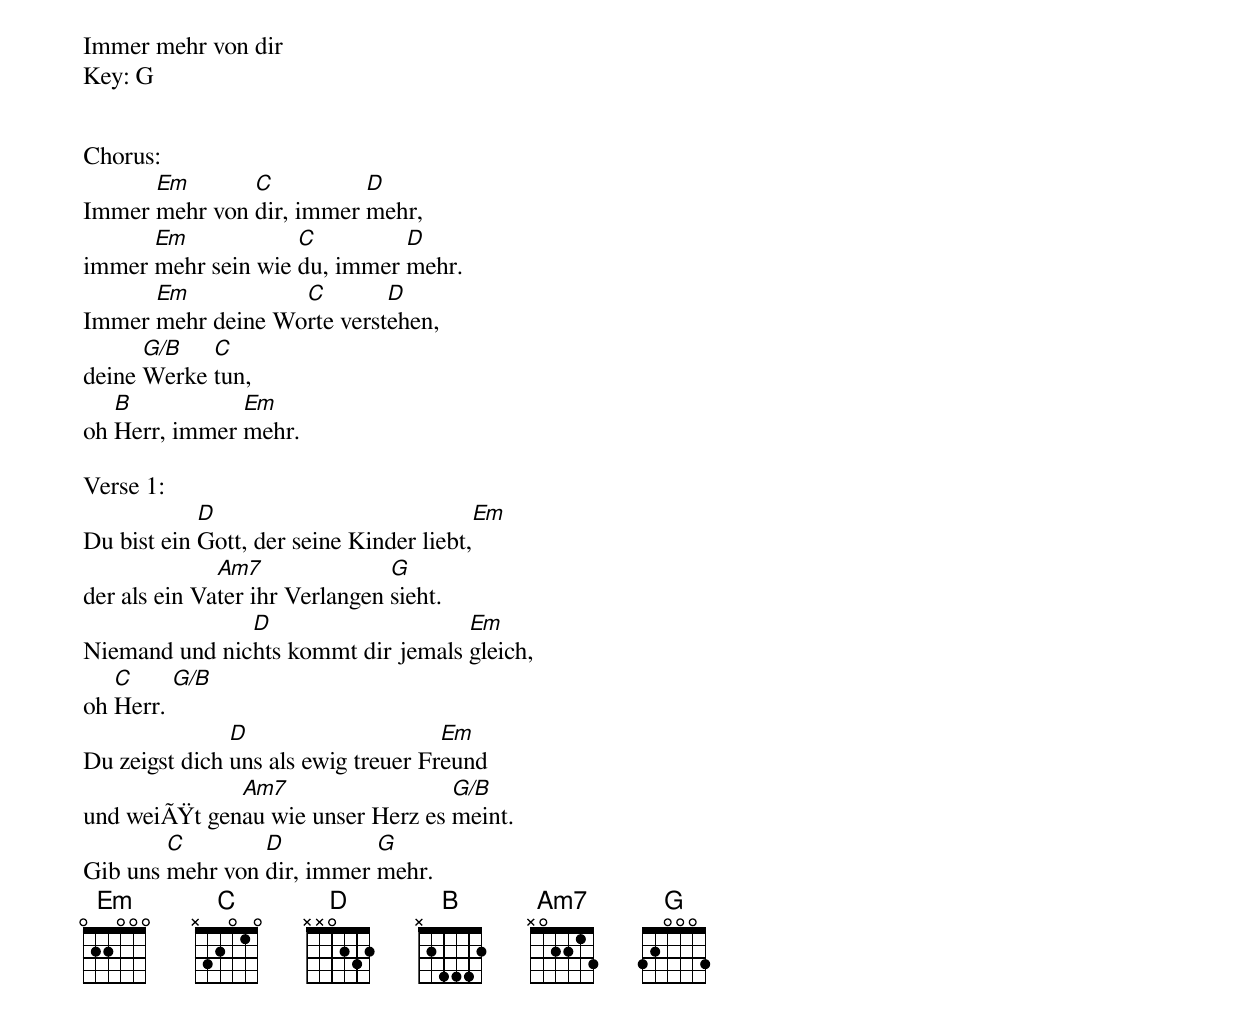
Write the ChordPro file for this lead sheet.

Immer mehr von dir
Key: G


Chorus:
Immer [Em]mehr von [C]dir, immer [D]mehr,
immer [Em]mehr sein wie [C]du, immer [D]mehr.
Immer [Em]mehr deine Wo[C]rte verst[D]ehen,
deine [G/B]Werke [C]tun,
oh [B]Herr, immer [Em]mehr.

Verse 1:
Du bist ein [D]Gott, der seine Kinder liebt,[Em]
der als ein Va[Am7]ter ihr Verlangen [G]sieht.
Niemand und nic[D]hts kommt dir jemals [Em]gleich,
oh [C]Herr. [G/B]
Du zeigst dich [D]uns als ewig treuer Fr[Em]eund
und weiÃŸt gen[Am7]au wie unser Herz es [G/B]meint.
Gib uns [C]mehr von [D]dir, immer [G]mehr.
